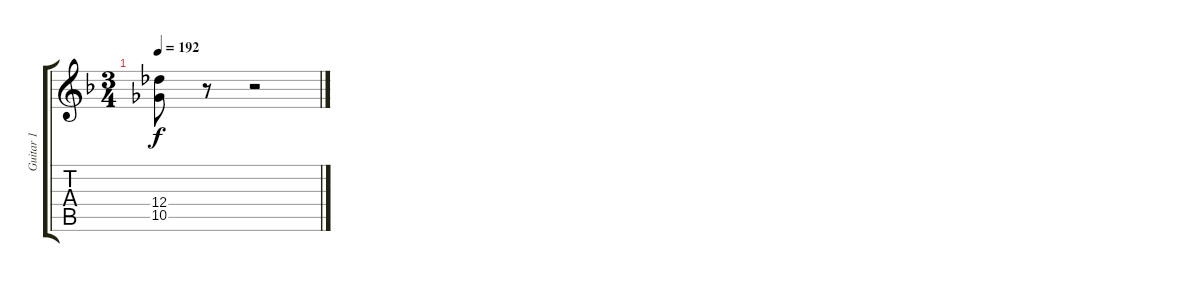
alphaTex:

\track ("Guitar 1" "Guitar 1") {instrument overdrivenguitar}
\staff {score tabs}
\tuning (Eb4 Bb3 Gb3 Db3 Ab2 Eb2) {hide}
\ts (3 4)
\tempo 192
\clef g2
\ks f
(12.4 10.5).8{dy f} r.8 r.2
